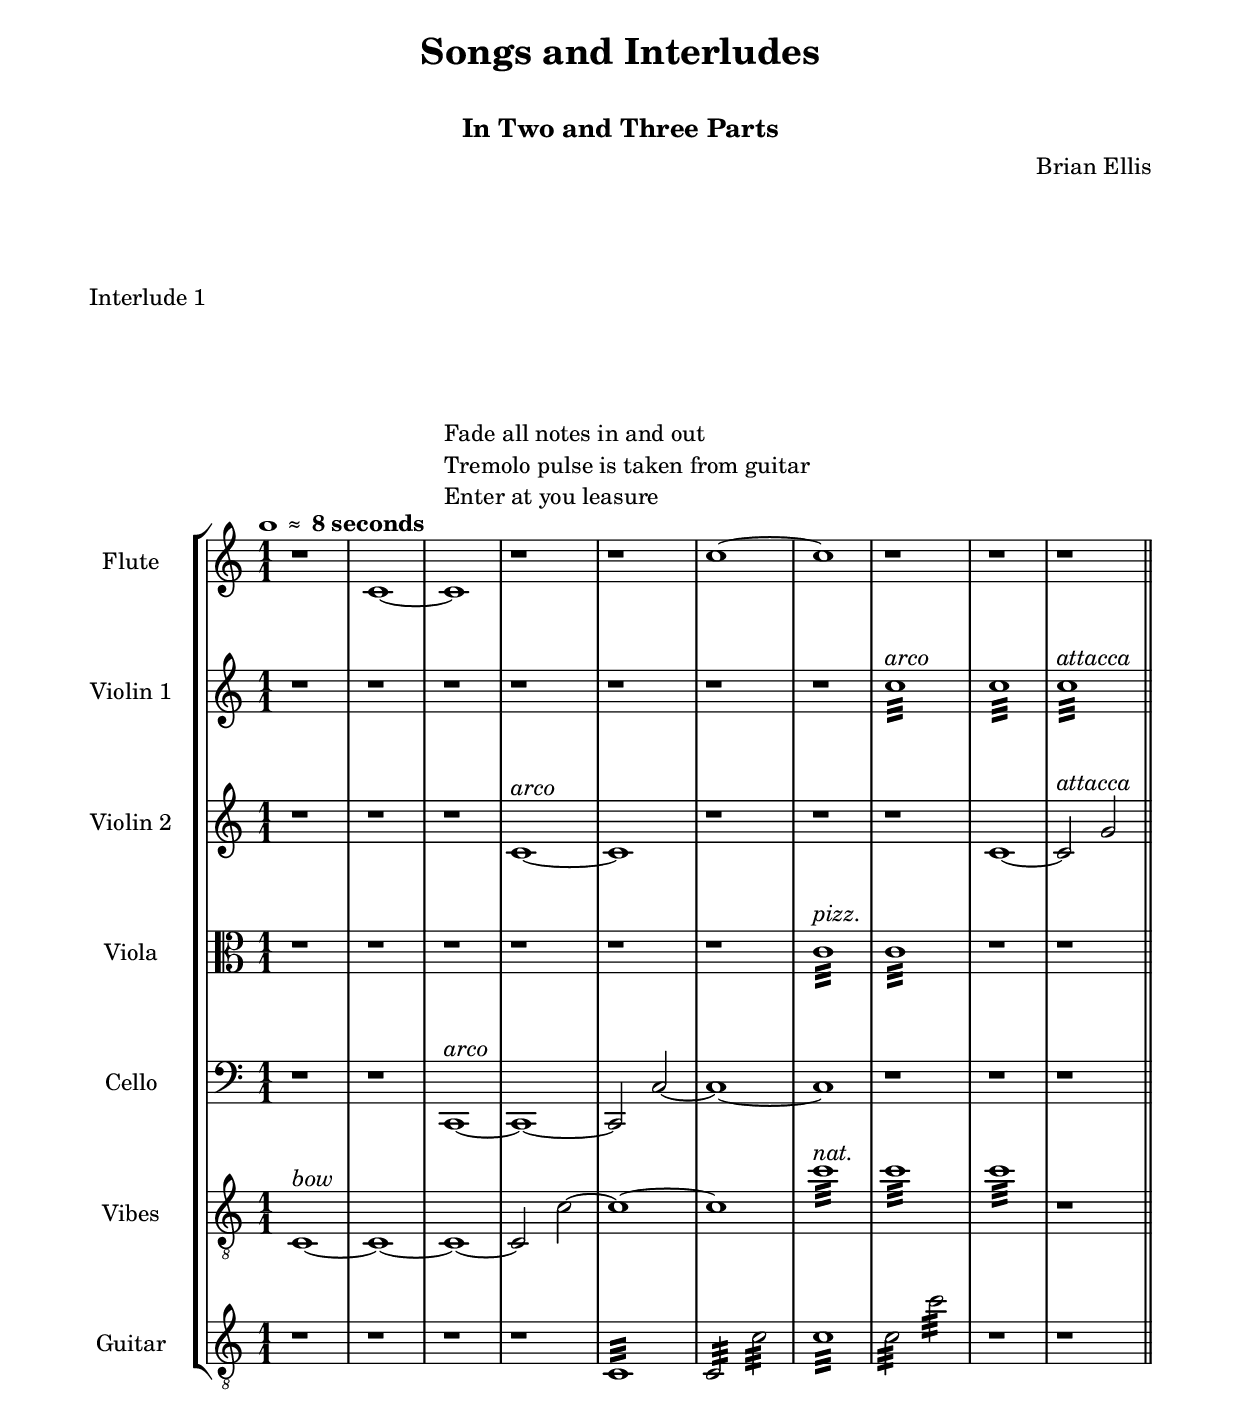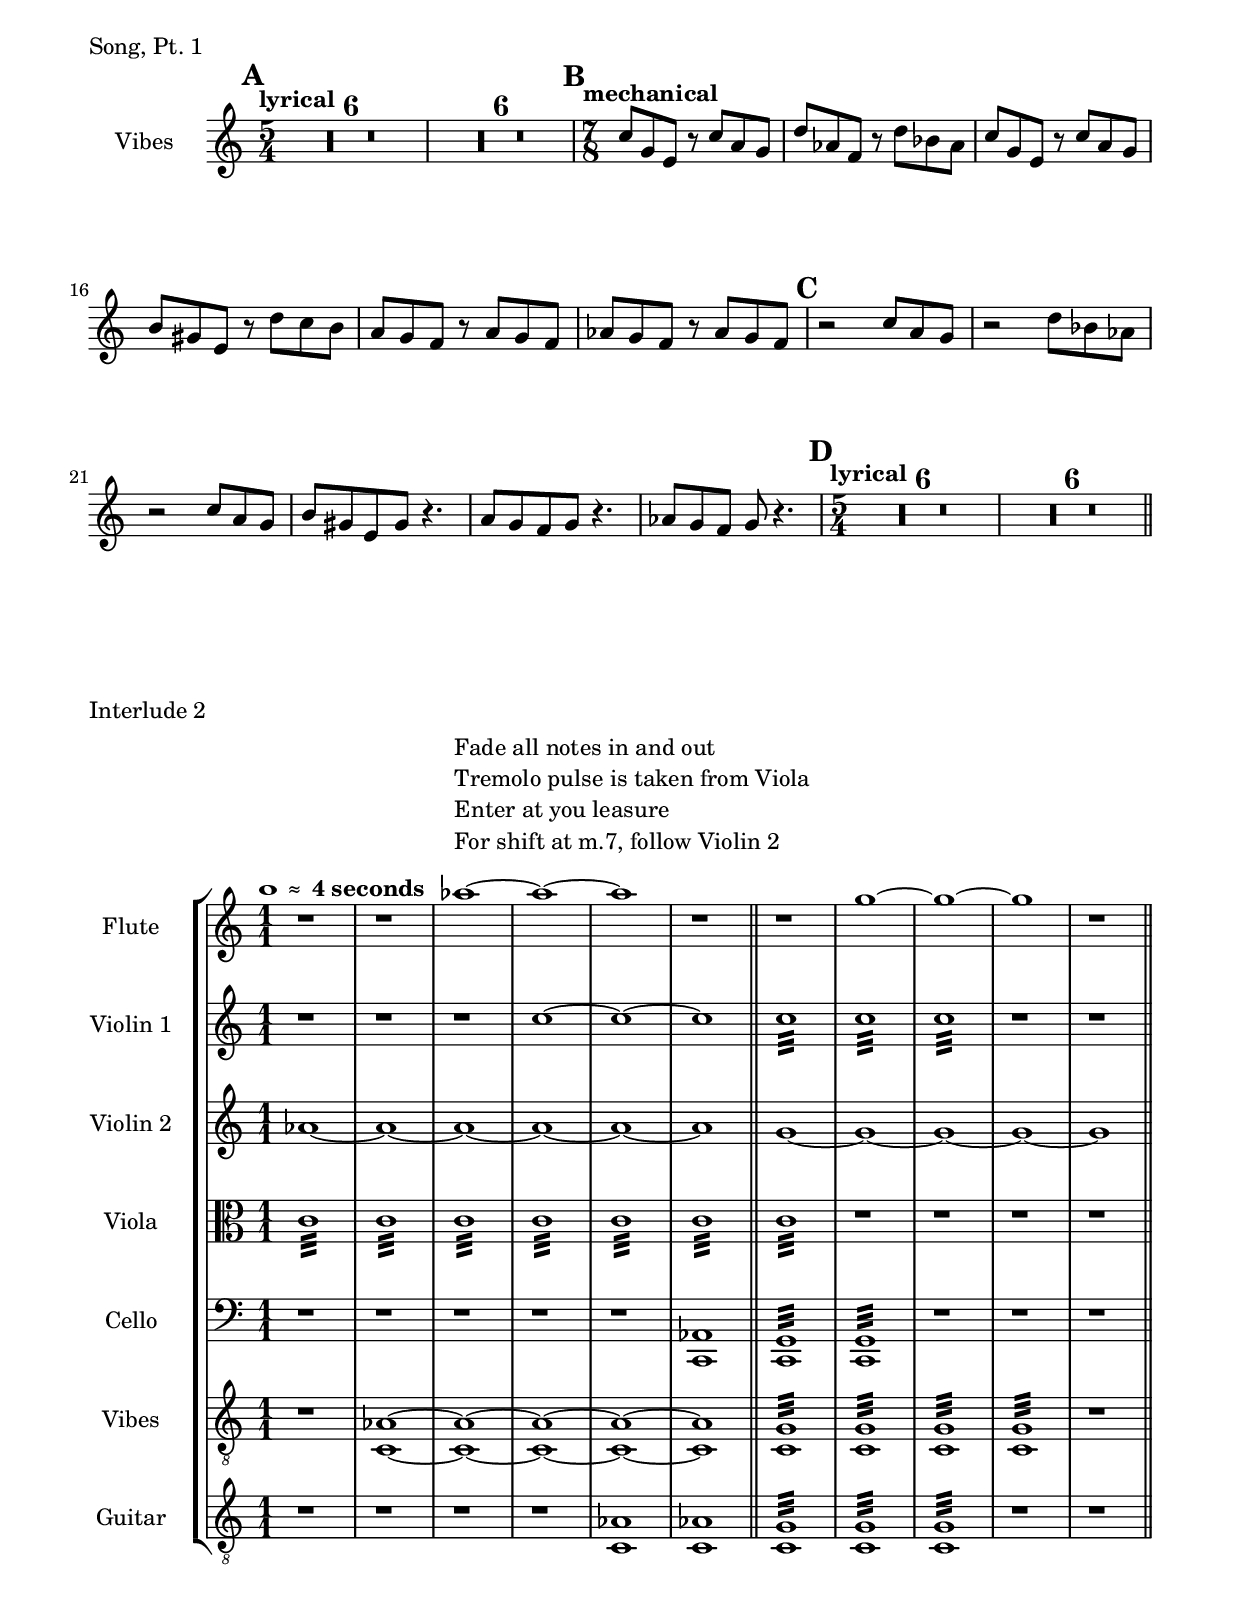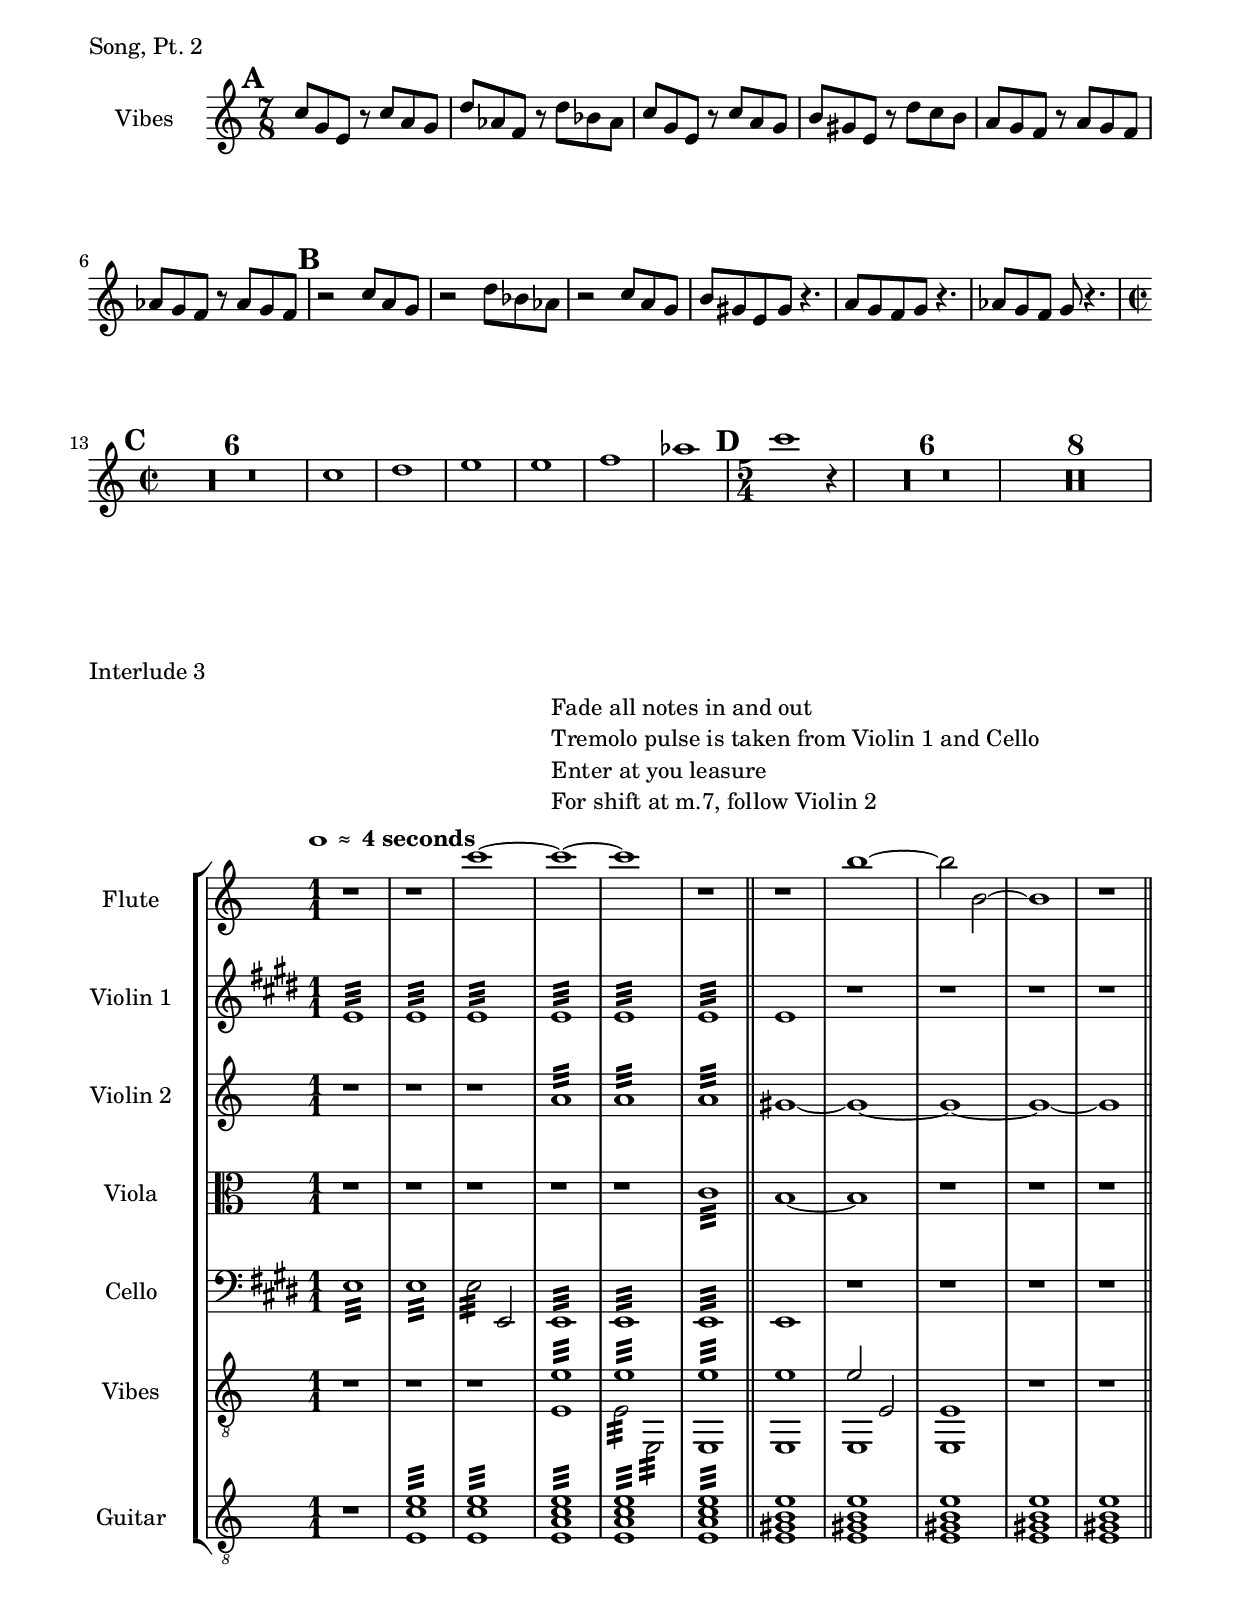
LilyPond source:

\version "2.18.2"


\paper{
  indent = 2\cm
  left-margin = 1.5\cm
  right-margin = 1.5\cm
  top-margin = 2\cm
  bottom-margin = 1.5\cm
  ragged-last-bottom = ##f
  print-page-number = ##f
}

\header{
title = "Songs and Interludes"
subtitle = \markup{\column{"   " "In Two and Three Parts"}}
composer =  \markup{\column{"   " "Brian Ellis" "  " "  " " "}}
piece = ""
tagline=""
insturment = "Vibraphone"
}


#(set-global-staff-size 20)

\version "2.18.2"
		

\score{
\header{
piece ="Interlude 1"
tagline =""
}
\new StaffGroup <<
%=========================================================================
\new Staff \with {
  instrumentName = #"Flute"
  shortInstrumentName = #""
  midiInstrument = "Violin"
}{
	\relative c' {
\compressFullBarRests
	\key c \major
	\time 1/1
	\tempo \markup
	{\concat{ \smaller \general-align #Y #DOWN \note #"1" #1 " ≈ " "8 seconds"}}
	r1
	c1 ~c 

	^\markup{\column {"  " 
	"Fade all notes in and out"
	"Tremolo pulse is taken from guitar"
	"Enter at you leasure"
	"  "
	}}

	r1 r1
	c'1~ c1 r1 r1 r1
	\bar "||"
	
	}	
}
%=========================================================================
\new Staff \with {
  instrumentName = #"Violin 1"
  shortInstrumentName = #""
  midiInstrument = "Violin"
}{
	\relative c'' {
\compressFullBarRests
	\key c \major
	r1 r1 r1 r1 r1 r1 r1 c:32^\markup{\italic{arco}}
	 c: c: ^\markup{\italic{attacca}}

	}	
}
%=========================================================================

\new Staff \with {
  instrumentName = #"Violin 2"
  shortInstrumentName = #""
  midiInstrument = "Violin"
}{
	
	\relative c' {
	r1 r1 r1 c1^\markup{\italic{arco}} ~c r r r c1~
	c2 ^\markup{\italic{attacca}} 
	g' 

	}	
}

%=========================================================================

\new Staff \with {
  instrumentName = #"Viola"
  shortInstrumentName = #""
  midiInstrument = "Violin"
}{
	
	\relative c' {
\compressFullBarRests
	\clef "alto"
	r1 r1 r1 r1 r1 r1 c1:32^\markup{\italic{pizz.}} c: r1 r1
	}	
}

%=========================================================================

\new Staff \with {
  instrumentName = #"Cello"
  shortInstrumentName = #""
  midiInstrument = "Cello"
}{
	
	\relative c {
	\clef "bass"
	r1 r1 c,1^\markup{\italic{arco}} ~ c ~ c2 c' ~ c1 ~ c1 r1 r1 r1
	}	
}

%=========================================================================
\new Staff \with {
  instrumentName = #"Vibes"
  shortInstrumentName = #""
  midiInstrument = "vibraphone"
}{
	\relative c {
	\key c \major
	\clef "treble_8"
	c1^\markup{\italic{bow}} ~ c1 ~  c ~ c2 c' ~ c1 ~ c 
	c':32^\markup{\italic{nat.}} c: c: r1
	}	
}%=========================================================================
\new Staff \with {
  instrumentName = #"Guitar"
  shortInstrumentName = #""
  midiInstrument = "vibraphone"
}{
	\relative c {
	\key c \major
	\clef "treble_8"
	r1 r1 r1 r1 c1:32 c2:32 c'2: c1:32 c2: c'2: r1 r1

	}	
}
>>
\midi {}
  \layout {
  }
}





\pageBreak


vibesSongOne = 	\relative c'' {
\compressFullBarRests

	\key c \major
	\clef "treble"
\mark \default

\tempo "lyrical"
	\time 5/4
	R1*5/4*6
	R1*5/4*6
\mark \default
\tempo "mechanical"

	\time 7/8
	c8 [g e] r c'[ a g]
	d' [aes f] r d'[ bes aes]
	c [g e] r c' [a g]
	b[ gis e] r d'[ c b]
	a[ g f] r a [g f]
	aes[ g f] r aes[ g f]

\mark \default

	r2 c'8[ a g]
	r2 d'8[ bes aes]
	r2 c8 [a g]
	b8[ gis e gis] r4.
	a8[ g f g] r4.
	aes8[ g f] g r4.
\mark \default
\time 5/4
\tempo "lyrical"
	R1*5/4*6
	R1*5/4*6

\bar "||"
	}	
	

\score{
\header{
piece ="Song, Pt. 1"
composer = "Brian Ellis"
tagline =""
}
\new Staff \with {
  instrumentName = #"Vibes"
  shortInstrumentName = #""
  midiInstrument = "Violin"
}{
	\vibesSongOne
}
\layout{}
}


\version "2.18.2"
		

\score{
\header{
piece ="Interlude 2"
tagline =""
}
\new StaffGroup <<
%=========================================================================
\new Staff \with {
  instrumentName = #"Flute"
  shortInstrumentName = #""
  midiInstrument = "Violin"
}{
	\relative c' {
\compressFullBarRests
	\key c \major
	\time 1/1
	\tempo \markup
	{\concat{ \smaller \general-align #Y #DOWN \note #"1" #1 " ≈ " "4 seconds"}}
	r1 r1
	aes''1
	
	^\markup{\column {"  " 
	"Fade all notes in and out"
	"Tremolo pulse is taken from Viola"
	"Enter at you leasure"
	"For shift at m.7, follow Violin 2"
	"  "
	}}
	
	~aes ~ aes r
	r g ~ g ~ g r
	\bar "||"
	
	}	
}
%=========================================================================
\new Staff \with {
  instrumentName = #"Violin 1"
  shortInstrumentName = #""
  midiInstrument = "Violin"
}{
	\relative c'' {
\compressFullBarRests
	\key c \major
	r1 r1 r1 c1 ~ c ~ c c:32 c: c: r r
	}	
}
%=========================================================================

\new Staff \with {
  instrumentName = #"Violin 2"
  shortInstrumentName = #""
  midiInstrument = "Violin"
}{
	
	\relative c' {
	aes'1 ~ aes~ aes~ aes~ aes~ aes \bar"||" g ~ g ~ g ~ g ~ g

	}	
}

%=========================================================================

\new Staff \with {
  instrumentName = #"Viola"
  shortInstrumentName = #""
  midiInstrument = "Violin"
}{
	
	\relative c' {
\compressFullBarRests
	\clef "alto"
	c:32 c: c: c: c: c: 
	c: r r r r1

	}	
}

%=========================================================================

\new Staff \with {
  instrumentName = #"Cello"
  shortInstrumentName = #""
  midiInstrument = "Cello"
}{
	
	\relative c {
	\clef "bass"
	r1 r1 r1 r1 r1 <c, aes'>
	<c g'>:32 <c g'>:32 r r r
	}	
}

%=========================================================================
\new Staff \with {
  instrumentName = #"Vibes"
  shortInstrumentName = #""
  midiInstrument = "vibraphone"
}{
	\relative c {
	\key c \major
	\clef "treble_8"
	r1 <c aes'> ~ <c aes'> ~ <c aes'> ~ <c aes'> ~ <c aes'>
	<c g'>:32 <c g'>:32 <c g'>:32 <c g'>:32 r1
	}	
}%=========================================================================
\new Staff \with {
  instrumentName = #"Guitar"
  shortInstrumentName = #""
  midiInstrument = "vibraphone"
}{
	\relative c {
	\key c \major
	\clef "treble_8"
	r1 r1 r1 r1 <c aes'> <c aes'> <c g'>:32 <c g'>: <c g'>: r r
	}	
}
>>
\midi {}
\layout{}
}





\pageBreak

vibesSongTwo = 	\relative c'' {
\compressFullBarRests

	\key c \major
	\clef "treble"
\mark \default
	\time 7/8
	c8 [g e] r c'[ a g]
	d' [aes f] r d'[ bes aes]
	c [g e] r c' [a g]
	b[ gis e] r d'[ c b]
	a[ g f] r a [g f]
	aes[ g f] r aes[ g f]

\mark \default

	r2 c'8[ a g]
	r2 d'8[ bes aes]
	r2 c8 [a g]
	b8[ gis e gis] r4.
	a8[ g f g] r4.
	aes8[ g f] g r4.
\mark \default
\time 2/2
	R1*6
	c1 d e e f aes
\mark \default
\time 5/4
	c1 r4
	R1*5/4*6
	R1*5/4*8

	}	
	

\score{
\header{
piece ="Song, Pt. 2"
composer = "Brian Ellis"
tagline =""
}
\new Staff \with {
  instrumentName = #"Vibes"
  shortInstrumentName = #""
  midiInstrument = "Violin"
}{
	\vibesSongTwo
}
\layout {
  }
}

\version "2.18.2"

\score{
	
\header{
piece ="Interlude 3"
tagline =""
}
\new StaffGroup <<
%=========================================================================
\new Staff \with {
  instrumentName = #"Flute"
  shortInstrumentName = #""
  midiInstrument = "Violin"
}{
	\relative c' {
\compressFullBarRests
	\key c \major
	\time 1/1
	\tempo \markup
	{\concat{ \smaller \general-align #Y #DOWN \note #"1" #1 " ≈ " "4 seconds"}}
	r1 r1
	c''1
	
	
	
	~c 

^\markup{\column {"  " 
	"Fade all notes in and out"
	"Tremolo pulse is taken from Violin 1 and Cello"
	"Enter at you leasure"
	"For shift at m.7, follow Violin 2"
	"  "
	}}

	~ c r
	r b ~ b2 b,2 ~ b1 r
	\bar "||"
	
	}	
}
%=========================================================================
\new Staff \with {
  instrumentName = #"Violin 1"
  shortInstrumentName = #""
  midiInstrument = "Violin"
}{
	\relative c' {
\compressFullBarRests
	\key e \major
	e:32 e: e: e: e: e: 
\bar "||"
	e r r r r1
	}	
}
%=========================================================================

\new Staff \with {
  instrumentName = #"Violin 2"
  shortInstrumentName = #""
  midiInstrument = "Violin"
}{
	
	\relative c' {
	r1 r1 r1 a':32 a:32 a:32
	gis ~ gis ~ gis ~ gis ~ gis

	}	
}

%=========================================================================

\new Staff \with {
  instrumentName = #"Viola"
  shortInstrumentName = #""
  midiInstrument = "Violin"
}{
	
	\relative c' {
\compressFullBarRests
	\clef "alto"
	r1 r1 r1 r1 r1 c1:32 b~b r1 r1 r1

	}	
}

%=========================================================================

\new Staff \with {
  instrumentName = #"Cello"
  shortInstrumentName = #""
  midiInstrument = "Cello"
}{
	
	\relative c {
	\clef "bass"
	\key e \major
	e:32 e: e2: e, e1: e: e: 
	e r r r r1
	}	
}

%=========================================================================
\new Staff \with {
  instrumentName = #"Vibes"
  shortInstrumentName = #""
  midiInstrument = "vibraphone"
}{
	\relative c {
	\key c \major
	\clef "treble_8"
	r1 r1 r1 <e e'>:32 <<{e'1:32}\\{e,2:32 e,:32}>> 
	<e e''>1:32<e e''>1 <<{e''2 e,}\\{e,1}>>  <e e'>
	r1 r1

	}	
}%=========================================================================
\new Staff \with {
  instrumentName = #"Guitar"
  shortInstrumentName = #""
  midiInstrument = "vibraphone"
}{
	\relative c {
	\key c \major
	\clef "treble_8"
		r1 <e c' e>1:32 <e c' e>1:
	<e a c e>1: <e a c e>1: <e a c e>1:
	<e gis b e>1 <e gis b e>1 <e gis b e>1 
	<e gis b e>1 
	<e gis b e>1 
}	
}
>>
\midi {}
\layout{}
}




